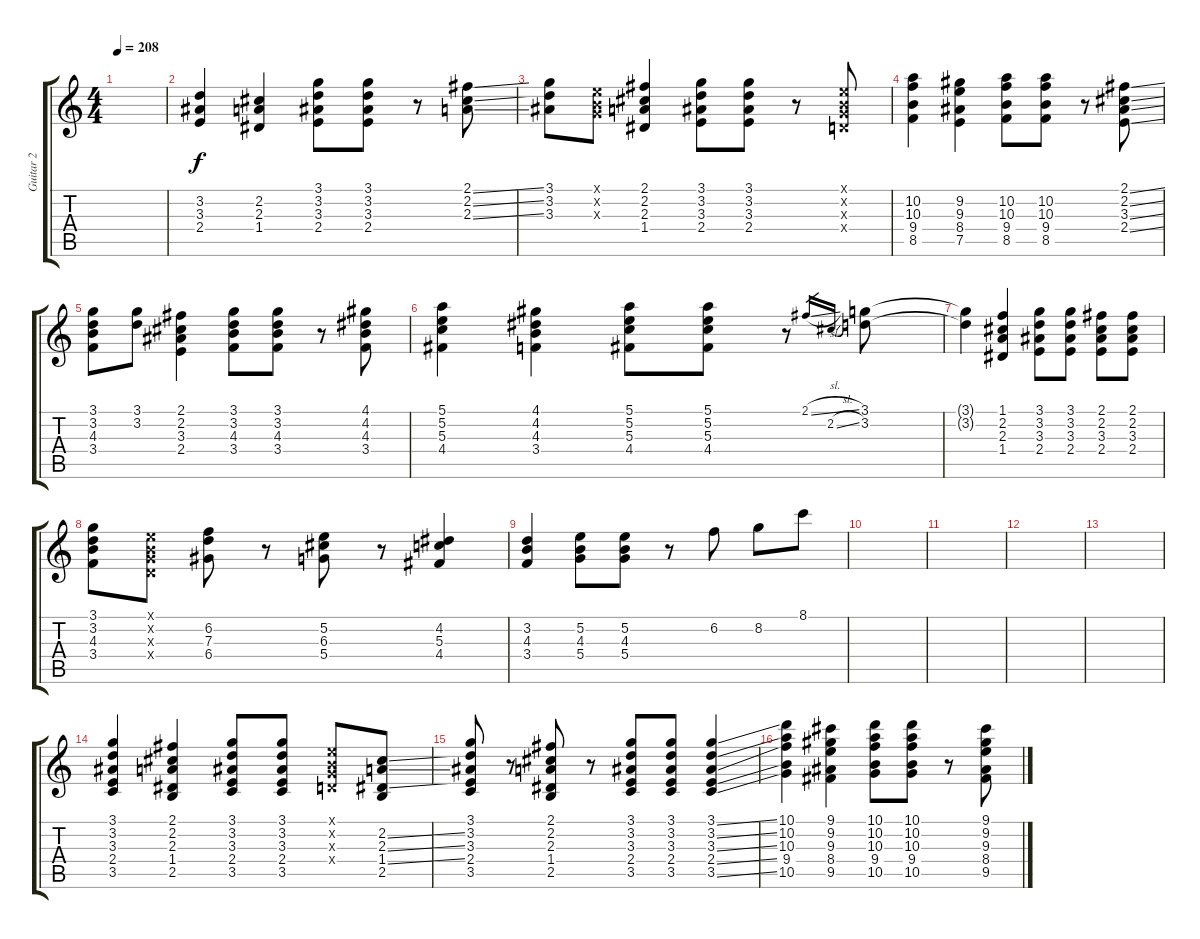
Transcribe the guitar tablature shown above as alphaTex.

\track ("Guitar 2" "Guitar 2") {instrument overdrivenguitar}
\staff {score tabs}
\tuning (E4 B3 G3 D3 A2 E2) {hide}
\ts (4 4)
\tempo 208
\clef g2
\ks c
|
(3.2 3.3 2.4).4 (2.2 2.3 1.4).4 (3.1 3.2 3.3 2.4).8 (3.1 3.2 3.3 2.4).8 r.8 (2.1{ss} 2.2{ss} 2.3{ss}).8 |
(3.1 3.2 3.3).8 (0.1{x} 0.2{x} 0.3{x}).8 (2.1 2.2 2.3 1.4).4 (3.1 3.2 3.3 2.4).8 (3.1 3.2 3.3 2.4).8 r.8 (0.1{x} 0.2{x} 0.3{x} 0.4{x}).8 |
(10.2 10.3 9.4 8.5).4 (9.2 9.3 8.4 7.5).4 (10.2 10.3 9.4 8.5).8 (10.2 10.3 9.4 8.5).8 r.8 (2.1{ss} 2.2{ss} 3.3{ss} 2.4{ss}).8 |
(3.1 3.2 4.3 3.4).8 (3.1 3.2).8 (2.1 2.2 3.3 2.4).4 (3.1 3.2 4.3 3.4).8 (3.1 3.2 4.3 3.4).8 r.8 (4.1 4.2 4.3 3.4).8 |
(5.1 5.2 5.3 4.4).4 (4.1 4.2 4.3 3.4).4 (5.1 5.2 5.3 4.4).8 (5.1 5.2 5.3 4.4).8 r.8 2.1{sl}.16{gr} 2.2{sl}.16{gr} (3.1 3.2).8 |
(3.1{t} 3.2{t}).4 (1.1 2.2 2.3 1.4).4 (3.1 3.2 3.3 2.4).8 (3.1 3.2 3.3 2.4).8 (2.1 2.2 3.3 2.4).8 (2.1 2.2 3.3 2.4).8 |
(3.1 3.2 4.3 3.4).8 (0.1{x} 0.2{x} 0.3{x} 0.4{x}).8 (6.2 7.3 6.4).8 r.8 (5.2 6.3 5.4).8 r.8 (4.2 5.3 4.4).4 |
(3.2 4.3 3.4).4 (5.2 4.3 5.4).8 (5.2 4.3 5.4).8 r.8 6.2.8 8.2.8 8.1.8 |
|
|
|
|
(3.1 3.2 3.3 2.4 3.5).4 (2.1 2.2 2.3 1.4 2.5).4 (3.1 3.2 3.3 2.4 3.5).8 (3.1 3.2 3.3 2.4 3.5).8 (0.1{x} 0.2{x} 0.3{x} 0.4{x}).8 (2.2{ss} 2.3{ss} 1.4{ss} 2.5).8 |
(3.1 3.2 3.3 2.4 3.5).8 r.8 (2.1 2.2 2.3 1.4 2.5).8 r.8 (3.1 3.2 3.3 2.4 3.5).8 (3.1 3.2 3.3 2.4 3.5).8 (3.1{ss} 3.2{ss} 3.3{ss} 2.4{ss} 3.5{ss}).4 |
(10.1 10.2 10.3 9.4 10.5).4 (9.1 9.2 9.3 8.4 9.5).4 (10.1 10.2 10.3 9.4 10.5).8 (10.1 10.2 10.3 9.4 10.5).8 r.8 (9.1 9.2{ss} 9.3{ss} 8.4{ss} 9.5{ss}).8
